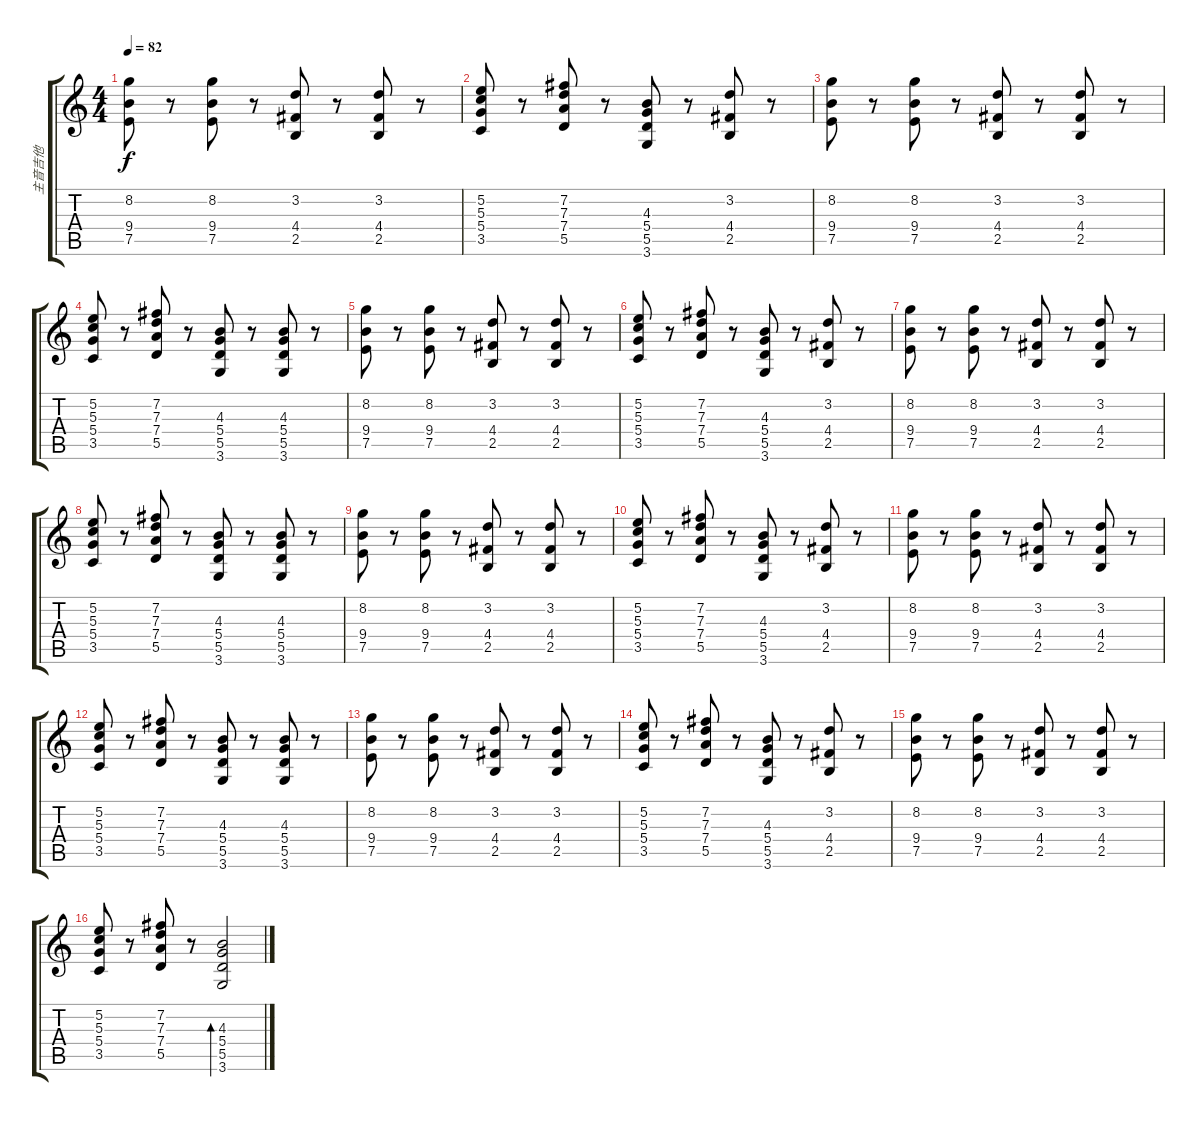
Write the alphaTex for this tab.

\track ("主音吉他" "主音吉他") {instrument distortionguitar}
\staff {score tabs}
\tuning (E4 B3 G3 D3 A2 E2) {hide}
\ts (4 4)
\tempo 82
\clef g2
\ks c
(8.2 9.4 7.5).8{dy f} r.8 (8.2 9.4 7.5).8 r.8 (3.2 4.4 2.5).8 r.8 (3.2 4.4 2.5).8 r.8 |
(5.2 5.3 5.4 3.5).8 r.8 (7.2 7.3 7.4 5.5).8 r.8 (4.3 5.4 5.5 3.6).8 r.8 (3.2 4.4 2.5).8 r.8 |
(8.2 9.4 7.5).8 r.8 (8.2 9.4 7.5).8 r.8 (3.2 4.4 2.5).8 r.8 (3.2 4.4 2.5).8 r.8 |
(5.2 5.3 5.4 3.5).8 r.8 (7.2 7.3 7.4 5.5).8 r.8 (4.3 5.4 5.5 3.6).8 r.8 (4.3 5.4 5.5 3.6).8 r.8 |
(8.2 9.4 7.5).8 r.8 (8.2 9.4 7.5).8 r.8 (3.2 4.4 2.5).8 r.8 (3.2 4.4 2.5).8 r.8 |
(5.2 5.3 5.4 3.5).8 r.8 (7.2 7.3 7.4 5.5).8 r.8 (4.3 5.4 5.5 3.6).8 r.8 (3.2 4.4 2.5).8 r.8 |
(8.2 9.4 7.5).8 r.8 (8.2 9.4 7.5).8 r.8 (3.2 4.4 2.5).8 r.8 (3.2 4.4 2.5).8 r.8 |
(5.2 5.3 5.4 3.5).8 r.8 (7.2 7.3 7.4 5.5).8 r.8 (4.3 5.4 5.5 3.6).8 r.8 (4.3 5.4 5.5 3.6).8 r.8 |
(8.2 9.4 7.5).8 r.8 (8.2 9.4 7.5).8 r.8 (3.2 4.4 2.5).8 r.8 (3.2 4.4 2.5).8 r.8 |
(5.2 5.3 5.4 3.5).8 r.8 (7.2 7.3 7.4 5.5).8 r.8 (4.3 5.4 5.5 3.6).8 r.8 (3.2 4.4 2.5).8 r.8 |
(8.2 9.4 7.5).8 r.8 (8.2 9.4 7.5).8 r.8 (3.2 4.4 2.5).8 r.8 (3.2 4.4 2.5).8 r.8 |
(5.2 5.3 5.4 3.5).8 r.8 (7.2 7.3 7.4 5.5).8 r.8 (4.3 5.4 5.5 3.6).8 r.8 (4.3 5.4 5.5 3.6).8 r.8 |
(8.2 9.4 7.5).8 r.8 (8.2 9.4 7.5).8 r.8 (3.2 4.4 2.5).8 r.8 (3.2 4.4 2.5).8 r.8 |
(5.2 5.3 5.4 3.5).8 r.8 (7.2 7.3 7.4 5.5).8 r.8 (4.3 5.4 5.5 3.6).8 r.8 (3.2 4.4 2.5).8 r.8 |
(8.2 9.4 7.5).8 r.8 (8.2 9.4 7.5).8 r.8 (3.2 4.4 2.5).8 r.8 (3.2 4.4 2.5).8 r.8 |
(5.2 5.3 5.4 3.5).8 r.8 (7.2 7.3 7.4 5.5).8 r.8 (4.3 5.4 5.5 3.6).2{bd 240}
